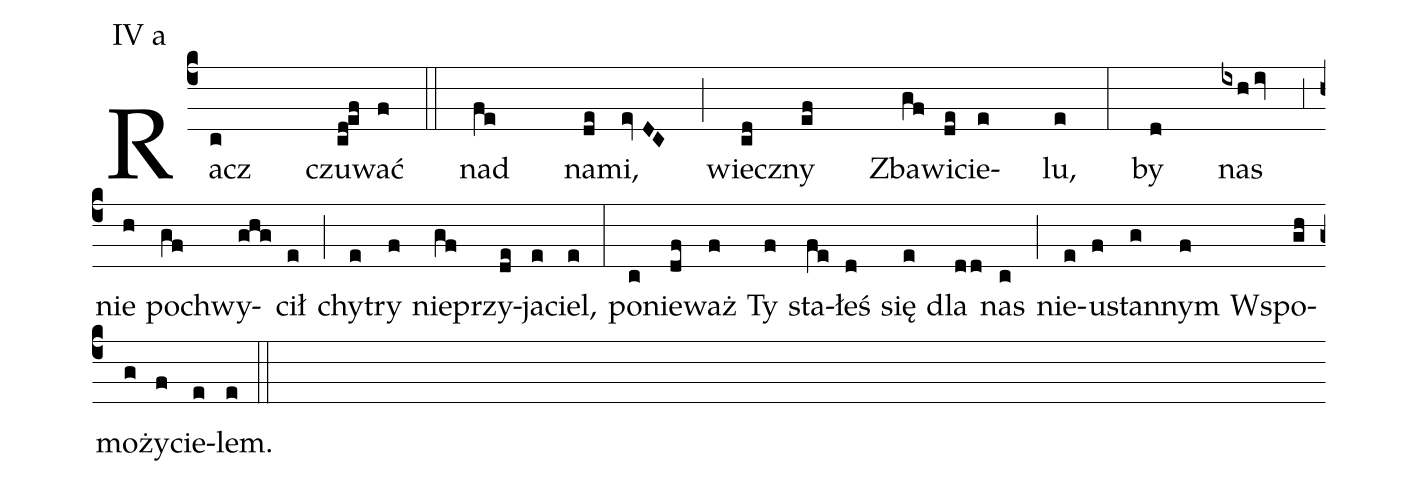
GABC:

annotation: IV a;
%%
(c4)Racz(c) czu(cd!ef)wać(f) (::)

nad(fe) na(de)mi,(evDC) (;) wiecz(cd)ny(ef) Zba(gf)wi(de)cie(e)lu,(e) (:)
by(d) nas(ixhiv) (,3) (z) nie(h) po(gf)chwy(ghg)cił(e) (;) chy(e)try(f) nie(gf)przy(de)ja(e)ciel,(e) (:)
po(c)nie(df)waż(f) Ty(f) sta(fe)łeś(d) się(e) dla(dd) nas(c) (;)
nie(e)u(f)stan(g)nym(f) Wspo(gh)mo(g)ży(f)cie(e)lem.(e) (::)
